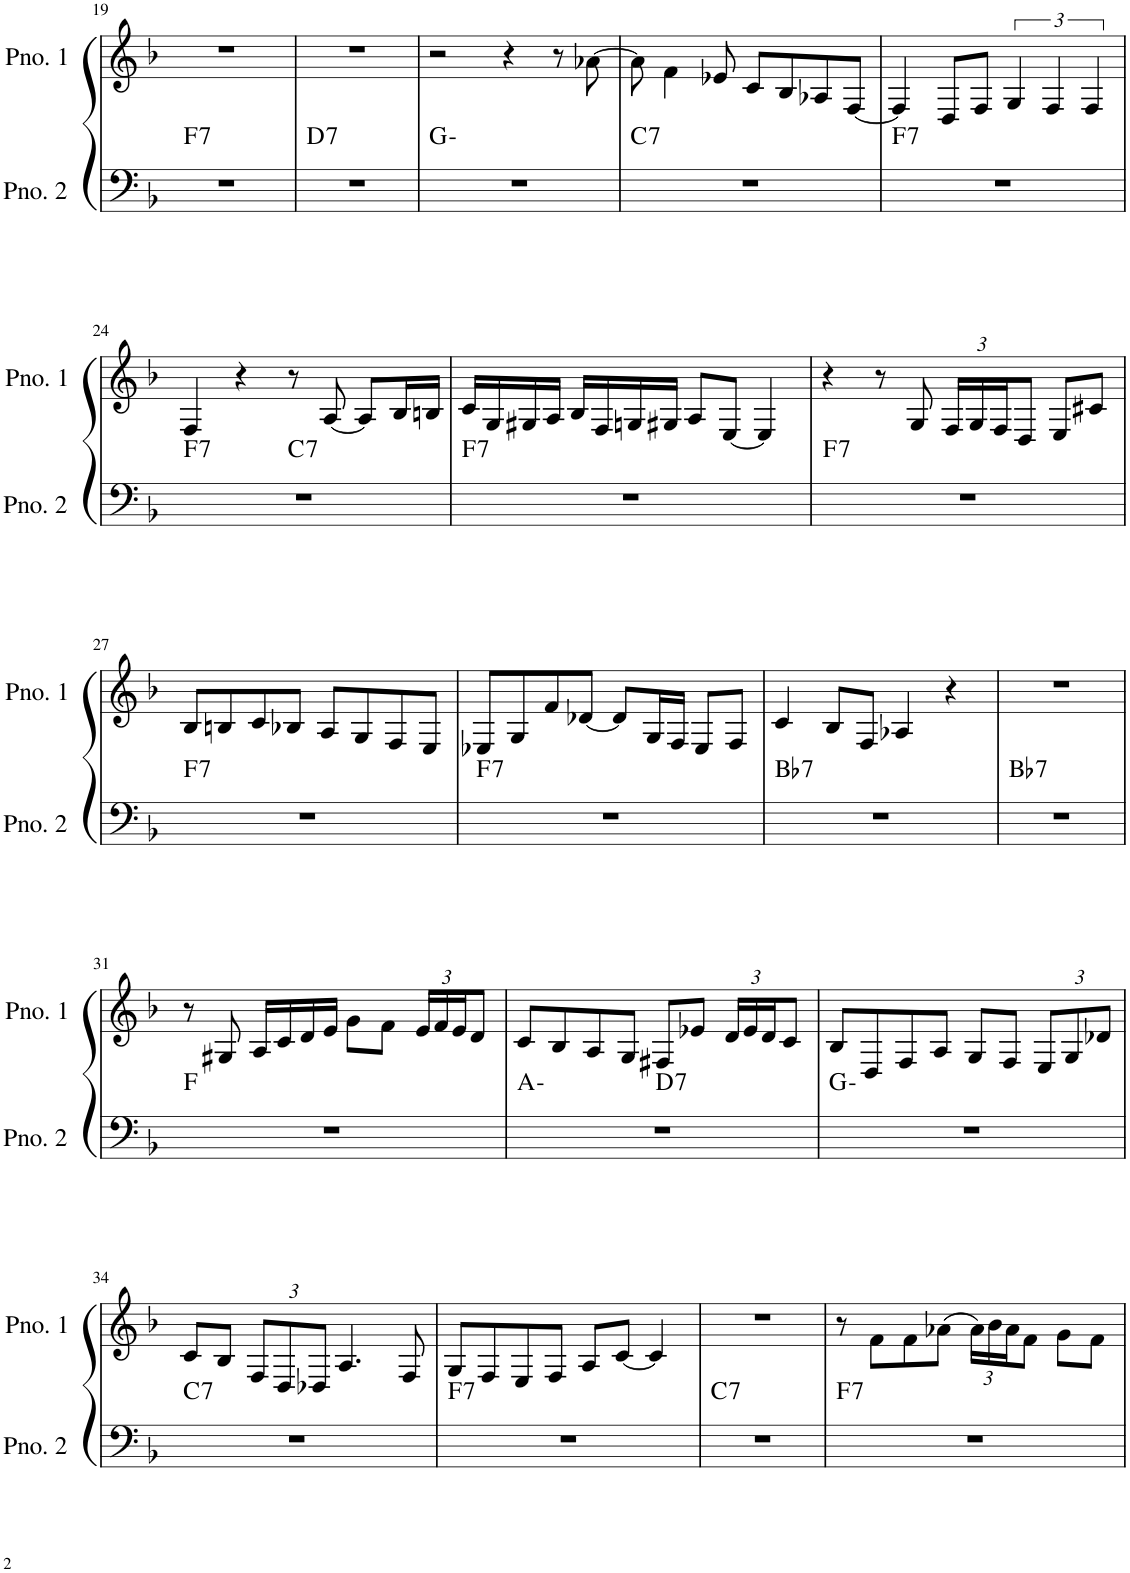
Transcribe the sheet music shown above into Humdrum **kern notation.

**kern	**harte	**kern
*part2	*part2	*part1
*staff2	*	*staff1
*I"ピアノ 2	*	*I"ピアノ 1
!!LO:PB:g=z
*clefF4	*	*clefG2
*k[b-]	*	*k[b-]
*M4/4	*	*M4/4
=19	=19	=19
!	!LO:H:kt=7	!
1r	F:7	1r
=20	=20	=20
!	!LO:H:kt=7	!
1r	D:7	1r
=21	=21	=21
1r	G:min	2r
.	.	4r
.	.	8r
.	.	[8a-X\
=22	=22	=22
!	!LO:H:kt=7	!
1r	C:7	8a-\]
.	.	4f\
.	.	8e-X/
.	.	8c/L
.	.	8B-/
.	.	8A-X/
.	.	[8F/J
=23	=23	=23
!	!LO:H:kt=7	!
1r	F:7	4F/]
.	.	8D/L
.	.	8F/J
.	.	6G/
.	.	6F/
.	.	6F/
!!LO:LB:g=z
=24	=24	=24
!	!LO:H:kt=7	!
*^	*	*
1r	2ryy	F:7	4F/
.	.	.	4r
!	!	!LO:H:kt=7	!
.	2ryy	C:7	8r
.	.	.	[8A/
.	.	.	8A/L]
.	.	.	16B-/L
.	.	.	16Bn/JJ
=25	=25	=25	=25
!	!	!LO:H:kt=7	!
*v	*v	*	*
1r	F:7	16c/LL
.	.	16G/
.	.	16G#X/
.	.	16A/JJ
.	.	16B-/LL
.	.	16F/
.	.	16Gn/
.	.	16G#X/JJ
.	.	8A/L
.	.	[8E/J
.	.	4E/]
=26	=26	=26
!	!LO:H:kt=7	!
1r	F:7	4r
.	.	8r
.	.	8G/
*	*	*Xbrackettup
.	.	24F/LL
.	.	24G/
.	.	24F/J
.	.	8D/J
.	.	8E/L
.	.	8c#X/J
!!LO:LB:g=z
=27	=27	=27
!	!LO:H:kt=7	!
1r	F:7	8B-/L
.	.	8Bn/
.	.	8c/
.	.	8B-X/J
.	.	8A/L
.	.	8G/
.	.	8F/
.	.	8E/J
=28	=28	=28
!	!LO:H:kt=7	!
1r	F:7	8E-X/L
.	.	8G/
.	.	8f/
.	.	[8d-X/J
.	.	8d-/L]
.	.	16G/L
.	.	16F/JJ
.	.	8E-/L
.	.	8F/J
=29	=29	=29
!	!LO:H:kt=7	!
1r	Bb:7	4c/
.	.	8B-/L
.	.	8F/J
.	.	4A-X/
.	.	4r
=30	=30	=30
!	!LO:H:kt=7	!
1r	Bb:7	1r
!!LO:LB:g=z
=31	=31	=31
1r	F:maj	8r
.	.	8G#X/
.	.	16A/LL
.	.	16c/
.	.	16d/
.	.	16e/JJ
.	.	8g\L
.	.	8f\J
.	.	24e/LL
.	.	24f/
.	.	24e/J
.	.	8d/J
=32	=32	=32
*^	*	*
1r	2ryy	A:min	8c/L
.	.	.	8B-/
.	.	.	8A/
.	.	.	8G/J
!	!	!LO:H:kt=7	!
.	2ryy	D:7	8F#X/L
.	.	.	8e-X/J
.	.	.	24d/LL
.	.	.	24e-/
.	.	.	24d/J
.	.	.	8c/J
*v	*v	*	*
=33	=33	=33
1r	G:min	8B-/L
.	.	8D/
.	.	8F/
.	.	8A/J
.	.	8G/L
.	.	8F/J
.	.	12E/L
.	.	12G/
.	.	12d-X/J
!!LO:LB:g=z
=34	=34	=34
!	!LO:H:kt=7	!
1r	C:7	8c/L
.	.	8B-/J
.	.	12F/L
.	.	12D/
.	.	12D-X/J
.	.	4.A/
.	.	8F/
=35	=35	=35
!	!LO:H:kt=7	!
1r	F:7	8G/L
.	.	8F/
.	.	8E/
.	.	8F/J
.	.	8A/L
.	.	[8c/J
.	.	4c/]
=36	=36	=36
!	!LO:H:kt=7	!
1r	C:7	1r
=37	=37	=37
!	!LO:H:kt=7	!
1r	F:7	8r
.	.	8f\L
.	.	8f\
.	.	(8a-X\J
.	.	24a-\LL)
.	.	24b-\
.	.	24a-\J
.	.	8f\J
.	.	8g\L
.	.	8f\J
=	=	=
*-	*-	*-
